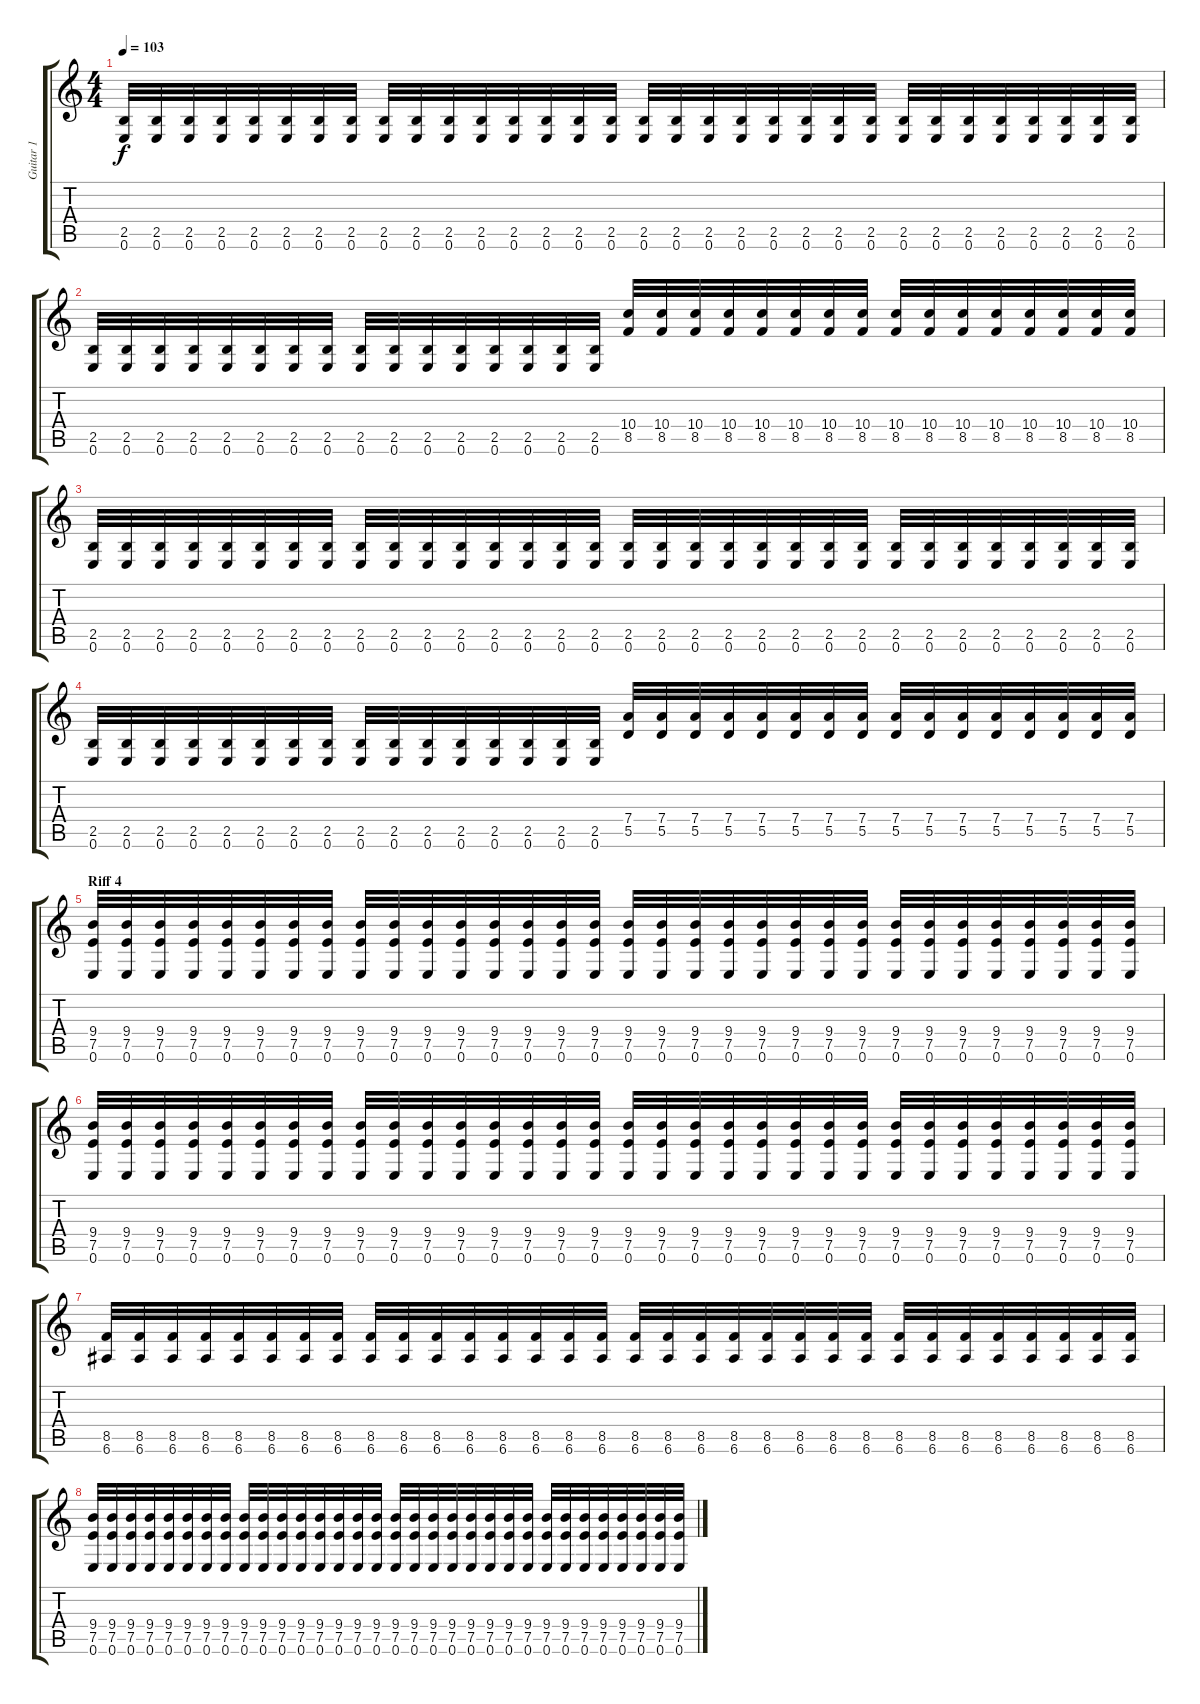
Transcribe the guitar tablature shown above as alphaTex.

\track ("Guitar 1" "Guitar 1") {instrument distortionguitar}
\staff {score tabs}
\tuning (E4 B3 G3 D3 A2 E2) {hide}
\ts (4 4)
\tempo 103
\clef g2
\ks c
(2.5 0.6).32{dy f} (2.5 0.6).32 (2.5 0.6).32 (2.5 0.6).32 (2.5 0.6).32 (2.5 0.6).32 (2.5 0.6).32 (2.5 0.6).32 (2.5 0.6).32 (2.5 0.6).32 (2.5 0.6).32 (2.5 0.6).32 (2.5 0.6).32 (2.5 0.6).32 (2.5 0.6).32 (2.5 0.6).32 (2.5 0.6).32 (2.5 0.6).32 (2.5 0.6).32 (2.5 0.6).32 (2.5 0.6).32 (2.5 0.6).32 (2.5 0.6).32 (2.5 0.6).32 (2.5 0.6).32 (2.5 0.6).32 (2.5 0.6).32 (2.5 0.6).32 (2.5 0.6).32 (2.5 0.6).32 (2.5 0.6).32 (2.5 0.6).32 |
(2.5 0.6).32 (2.5 0.6).32 (2.5 0.6).32 (2.5 0.6).32 (2.5 0.6).32 (2.5 0.6).32 (2.5 0.6).32 (2.5 0.6).32 (2.5 0.6).32 (2.5 0.6).32 (2.5 0.6).32 (2.5 0.6).32 (2.5 0.6).32 (2.5 0.6).32 (2.5 0.6).32 (2.5 0.6).32 (10.4 8.5).32 (10.4 8.5).32 (10.4 8.5).32 (10.4 8.5).32 (10.4 8.5).32 (10.4 8.5).32 (10.4 8.5).32 (10.4 8.5).32 (10.4 8.5).32 (10.4 8.5).32 (10.4 8.5).32 (10.4 8.5).32 (10.4 8.5).32 (10.4 8.5).32 (10.4 8.5).32 (10.4 8.5).32 |
(2.5 0.6).32 (2.5 0.6).32 (2.5 0.6).32 (2.5 0.6).32 (2.5 0.6).32 (2.5 0.6).32 (2.5 0.6).32 (2.5 0.6).32 (2.5 0.6).32 (2.5 0.6).32 (2.5 0.6).32 (2.5 0.6).32 (2.5 0.6).32 (2.5 0.6).32 (2.5 0.6).32 (2.5 0.6).32 (2.5 0.6).32 (2.5 0.6).32 (2.5 0.6).32 (2.5 0.6).32 (2.5 0.6).32 (2.5 0.6).32 (2.5 0.6).32 (2.5 0.6).32 (2.5 0.6).32 (2.5 0.6).32 (2.5 0.6).32 (2.5 0.6).32 (2.5 0.6).32 (2.5 0.6).32 (2.5 0.6).32 (2.5 0.6).32 |
(2.5 0.6).32 (2.5 0.6).32 (2.5 0.6).32 (2.5 0.6).32 (2.5 0.6).32 (2.5 0.6).32 (2.5 0.6).32 (2.5 0.6).32 (2.5 0.6).32 (2.5 0.6).32 (2.5 0.6).32 (2.5 0.6).32 (2.5 0.6).32 (2.5 0.6).32 (2.5 0.6).32 (2.5 0.6).32 (7.4 5.5).32 (7.4 5.5).32 (7.4 5.5).32 (7.4 5.5).32 (7.4 5.5).32 (7.4 5.5).32 (7.4 5.5).32 (7.4 5.5).32 (7.4 5.5).32 (7.4 5.5).32 (7.4 5.5).32 (7.4 5.5).32 (7.4 5.5).32 (7.4 5.5).32 (7.4 5.5).32 (7.4 5.5).32 |
\section ("" "Riff 4")
(9.4 7.5 0.6).32 (9.4 7.5 0.6).32 (9.4 7.5 0.6).32 (9.4 7.5 0.6).32 (9.4 7.5 0.6).32 (9.4 7.5 0.6).32 (9.4 7.5 0.6).32 (9.4 7.5 0.6).32 (9.4 7.5 0.6).32 (9.4 7.5 0.6).32 (9.4 7.5 0.6).32 (9.4 7.5 0.6).32 (9.4 7.5 0.6).32 (9.4 7.5 0.6).32 (9.4 7.5 0.6).32 (9.4 7.5 0.6).32 (9.4 7.5 0.6).32 (9.4 7.5 0.6).32 (9.4 7.5 0.6).32 (9.4 7.5 0.6).32 (9.4 7.5 0.6).32 (9.4 7.5 0.6).32 (9.4 7.5 0.6).32 (9.4 7.5 0.6).32 (9.4 7.5 0.6).32 (9.4 7.5 0.6).32 (9.4 7.5 0.6).32 (9.4 7.5 0.6).32 (9.4 7.5 0.6).32 (9.4 7.5 0.6).32 (9.4 7.5 0.6).32 (9.4 7.5 0.6).32 |
(9.4 7.5 0.6).32 (9.4 7.5 0.6).32 (9.4 7.5 0.6).32 (9.4 7.5 0.6).32 (9.4 7.5 0.6).32 (9.4 7.5 0.6).32 (9.4 7.5 0.6).32 (9.4 7.5 0.6).32 (9.4 7.5 0.6).32 (9.4 7.5 0.6).32 (9.4 7.5 0.6).32 (9.4 7.5 0.6).32 (9.4 7.5 0.6).32 (9.4 7.5 0.6).32 (9.4 7.5 0.6).32 (9.4 7.5 0.6).32 (9.4 7.5 0.6).32 (9.4 7.5 0.6).32 (9.4 7.5 0.6).32 (9.4 7.5 0.6).32 (9.4 7.5 0.6).32 (9.4 7.5 0.6).32 (9.4 7.5 0.6).32 (9.4 7.5 0.6).32 (9.4 7.5 0.6).32 (9.4 7.5 0.6).32 (9.4 7.5 0.6).32 (9.4 7.5 0.6).32 (9.4 7.5 0.6).32 (9.4 7.5 0.6).32 (9.4 7.5 0.6).32 (9.4 7.5 0.6).32 |
(8.5 6.6).32 (8.5 6.6).32 (8.5 6.6).32 (8.5 6.6).32 (8.5 6.6).32 (8.5 6.6).32 (8.5 6.6).32 (8.5 6.6).32 (8.5 6.6).32 (8.5 6.6).32 (8.5 6.6).32 (8.5 6.6).32 (8.5 6.6).32 (8.5 6.6).32 (8.5 6.6).32 (8.5 6.6).32 (8.5 6.6).32 (8.5 6.6).32 (8.5 6.6).32 (8.5 6.6).32 (8.5 6.6).32 (8.5 6.6).32 (8.5 6.6).32 (8.5 6.6).32 (8.5 6.6).32 (8.5 6.6).32 (8.5 6.6).32 (8.5 6.6).32 (8.5 6.6).32 (8.5 6.6).32 (8.5 6.6).32 (8.5 6.6).32 |
(9.4 7.5 0.6).32 (9.4 7.5 0.6).32 (9.4 7.5 0.6).32 (9.4 7.5 0.6).32 (9.4 7.5 0.6).32 (9.4 7.5 0.6).32 (9.4 7.5 0.6).32 (9.4 7.5 0.6).32 (9.4 7.5 0.6).32 (9.4 7.5 0.6).32 (9.4 7.5 0.6).32 (9.4 7.5 0.6).32 (9.4 7.5 0.6).32 (9.4 7.5 0.6).32 (9.4 7.5 0.6).32 (9.4 7.5 0.6).32 (9.4 7.5 0.6).32 (9.4 7.5 0.6).32 (9.4 7.5 0.6).32 (9.4 7.5 0.6).32 (9.4 7.5 0.6).32 (9.4 7.5 0.6).32 (9.4 7.5 0.6).32 (9.4 7.5 0.6).32 (9.4 7.5 0.6).32 (9.4 7.5 0.6).32 (9.4 7.5 0.6).32 (9.4 7.5 0.6).32 (9.4 7.5 0.6).32 (9.4 7.5 0.6).32 (9.4 7.5 0.6).32 (9.4 7.5 0.6).32
